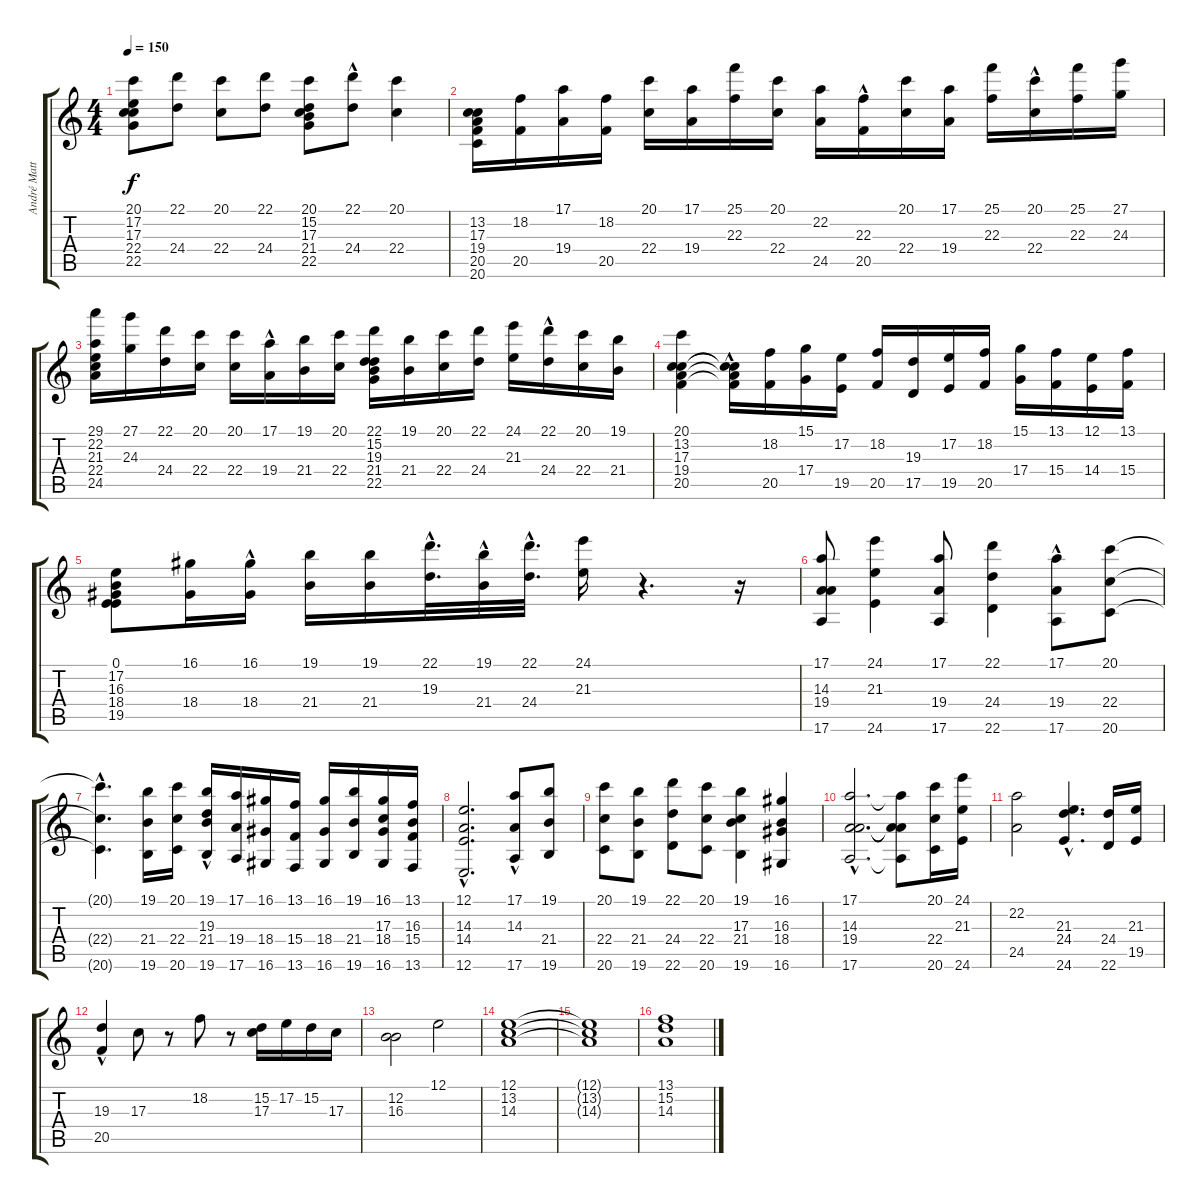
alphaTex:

\track ("André Mattos (Keyboards)" "André Matt") {instrument stringensemble1}
\staff {score tabs}
\tuning (E4 B3 G3 D3 A2 E2) {hide}
\ts (4 4)
\tempo 150
\clef g2
\ks c
(20.1 17.2 17.3 22.4 22.5).8{dy f} (22.1 24.4).8 (20.1 22.4).8 (22.1 24.4).8 (20.1 15.2 17.3 21.4 22.5).8 (22.1 24.4{hac}).8 (20.1 22.4).4 |
(13.2 17.3 19.4 20.5 20.6).16 (18.2 20.5).16 (17.1 19.4).16 (18.2 20.5).16 (20.1 22.4).16 (17.1 19.4).16 (25.1 22.3).16 (20.1 22.4).16 (22.2 24.5).16 (22.3 20.5{hac}).16 (20.1 22.4).16 (17.1 19.4).16 (25.1 22.3).16 (20.1 22.4{hac}).16 (25.1 22.3).16 (27.1 24.3).16 |
(29.1 22.2 21.3 22.4 24.5).16 (27.1 24.3).16 (22.1 24.4).16 (20.1 22.4).16 (20.1 22.4).16 (17.1 19.4{hac}).16 (19.1 21.4).16 (20.1 22.4).16 (22.1 15.2 19.3 21.4 22.5).16 (19.1 21.4).16 (20.1 22.4).16 (22.1 24.4).16 (24.1 21.3).16 (22.1 24.4{hac}).16 (20.1 22.4).16 (19.1 21.4).16 |
(20.1 13.2 17.3 19.4 20.5).4 (13.2{hac t} 17.3{hac t} 19.4{hac t} 20.5{t}).16 (18.2 20.5).16 (15.1 17.4).16 (17.2 19.5).16 (18.2 20.5).16 (19.3 17.5).16 (17.2 19.5).16 (18.2 20.5).16 (15.1 17.4).16 (13.1 15.4).16 (12.1 14.4).16 (13.1 15.4).16 |
(0.1 17.2 16.3 18.4 19.5).8 (16.1 18.4).16 (16.1 18.4{hac}).16 (19.1 21.4).16 (19.1 21.4).16 (22.1{hac} 19.3{hac}).32{d} (19.1{hac} 21.4{hac}).32 (22.1{hac} 24.4{hac}).32{d} (24.1 21.3).16 r.4{d} r.16 |
(17.1 14.3 19.4 17.6).8 (24.1 21.3 24.6).4 (17.1 19.4 17.6).8 (22.1 24.4 22.6).4 (17.1 19.4{hac} 17.6).8 (20.1 22.4 20.6).8 |
(20.1{hac t} 22.4{hac t} 20.6{hac t}).4{d} (19.1 21.4 19.6).16 (20.1 22.4 20.6).16 (19.1 19.3{hac} 21.4 19.6).16 (17.1 19.4 17.6).16 (16.1 18.4 16.6).16 (13.1 15.4 13.6).16 (16.1 18.4 16.6).16 (19.1 21.4 19.6).16 (16.1 17.3 18.4 16.6).16 (13.1 16.3 15.4 13.6).16 |
(12.1{hac} 14.3{hac} 14.4{hac} 12.6{hac}).2{d} (17.1 14.3{hac} 17.6).8 (19.1 21.4 19.6).8 |
(20.1 22.4 20.6).8 (19.1 21.4 19.6).8 (22.1 24.4 22.6).8 (20.1 22.4 20.6).8 (19.1 17.3 21.4 19.6).4 (16.1 16.3 18.4 16.6).4 |
(17.1{hac} 14.3{hac} 19.4{hac} 17.6{hac}).2{d} (17.1{t} 14.3{t} 19.4{t} 17.6{t}).8 (20.1 22.4 20.6).16 (24.1 21.3 24.6).16 |
(22.2 24.5).2 (21.3{hac} 24.4{hac} 24.6{hac}).4{d} (24.4 22.6).16 (21.3 19.5).16 |
(19.3{hac} 20.5).4 17.3.8 r.8 18.2.8 r.8 (15.2 17.3).16 17.2.16 15.2.16 17.3.16 |
(12.2 16.3).2 12.1.2 |
(12.1 13.2 14.3).1 |
(12.1{t} 13.2{t} 14.3{t}).1 |
(13.1 15.2 14.3).1
